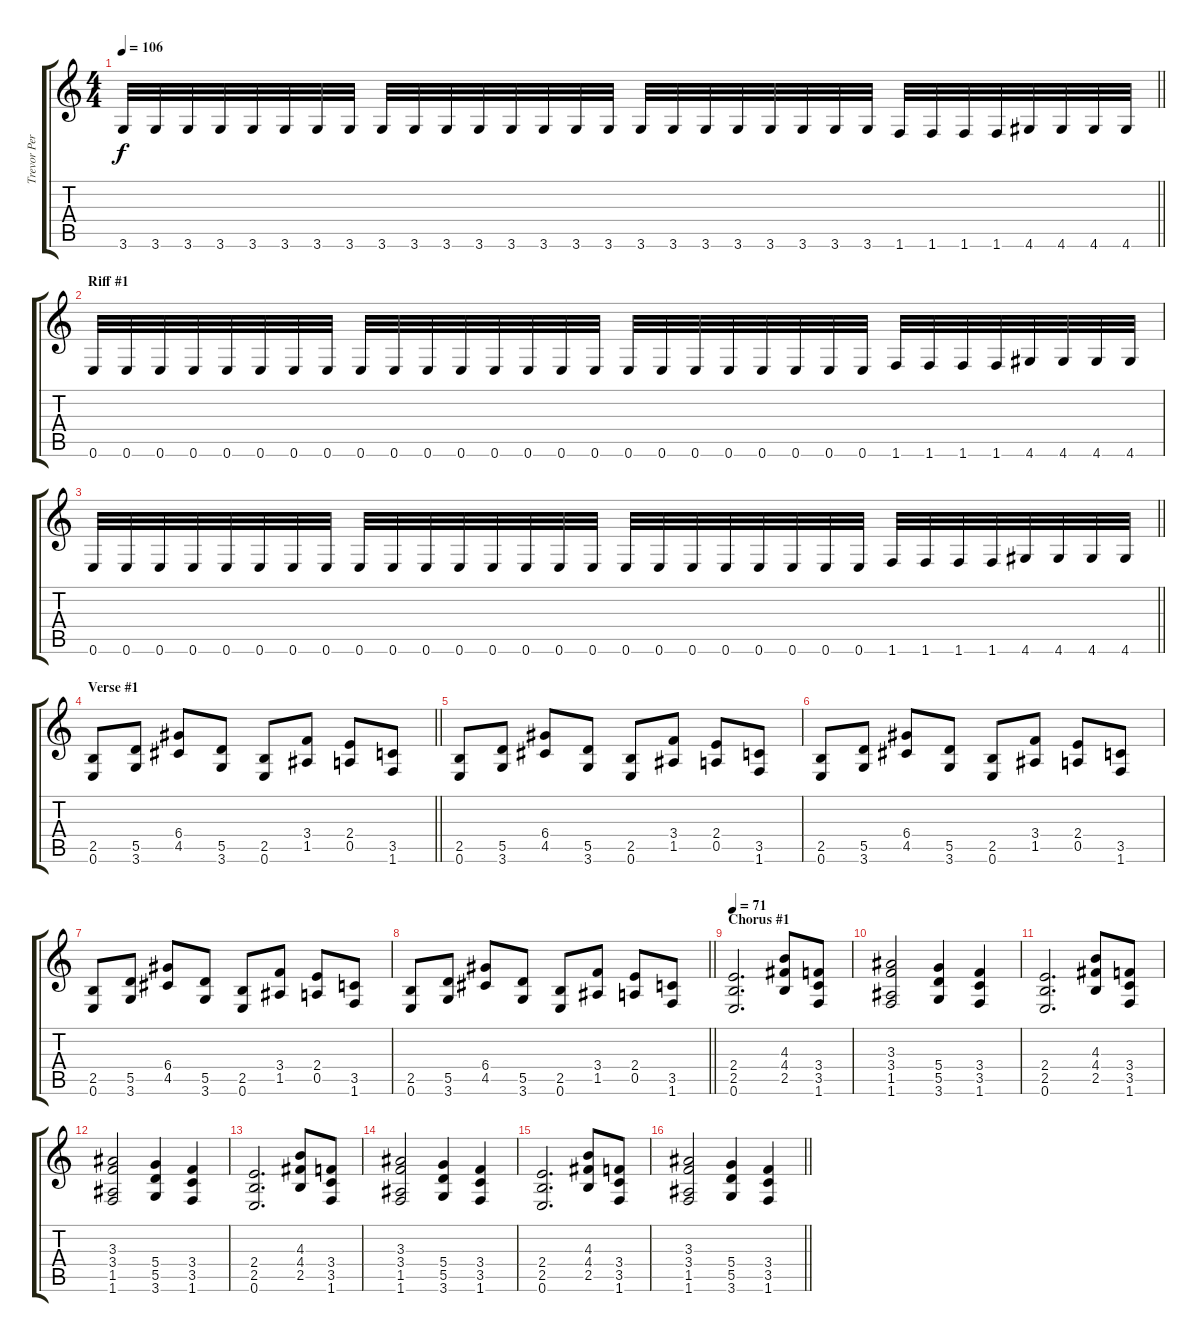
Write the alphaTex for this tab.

\track ("Trevor Peres (Rhythm Guitar)" "Trevor Per") {instrument overdrivenguitar}
\staff {score tabs}
\tuning (E4 B3 G3 D3 A2 E2) {hide}
\ts (4 4)
\tempo 106
\clef g2
\barLineRight lightlight
\ks c
3.6.32{dy f} 3.6.32 3.6.32 3.6.32 3.6.32 3.6.32 3.6.32 3.6.32 3.6.32 3.6.32 3.6.32 3.6.32 3.6.32 3.6.32 3.6.32 3.6.32 3.6.32 3.6.32 3.6.32 3.6.32 3.6.32 3.6.32 3.6.32 3.6.32 1.6.32 1.6.32 1.6.32 1.6.32 4.6.32 4.6.32 4.6.32 4.6.32 |
\section ("" "Riff #1")
0.6.32 0.6.32 0.6.32 0.6.32 0.6.32 0.6.32 0.6.32 0.6.32 0.6.32 0.6.32 0.6.32 0.6.32 0.6.32 0.6.32 0.6.32 0.6.32 0.6.32 0.6.32 0.6.32 0.6.32 0.6.32 0.6.32 0.6.32 0.6.32 1.6.32 1.6.32 1.6.32 1.6.32 4.6.32 4.6.32 4.6.32 4.6.32 |
\barLineRight lightlight
0.6.32 0.6.32 0.6.32 0.6.32 0.6.32 0.6.32 0.6.32 0.6.32 0.6.32 0.6.32 0.6.32 0.6.32 0.6.32 0.6.32 0.6.32 0.6.32 0.6.32 0.6.32 0.6.32 0.6.32 0.6.32 0.6.32 0.6.32 0.6.32 1.6.32 1.6.32 1.6.32 1.6.32 4.6.32 4.6.32 4.6.32 4.6.32 |
\section ("" "Verse #1")
\barLineRight lightlight
(2.5 0.6).8 (5.5 3.6).8 (6.4 4.5).8 (5.5 3.6).8 (2.5 0.6).8 (3.4 1.5).8 (2.4 0.5).8 (3.5 1.6).8 |
(2.5 0.6).8 (5.5 3.6).8 (6.4 4.5).8 (5.5 3.6).8 (2.5 0.6).8 (3.4 1.5).8 (2.4 0.5).8 (3.5 1.6).8 |
(2.5 0.6).8 (5.5 3.6).8 (6.4 4.5).8 (5.5 3.6).8 (2.5 0.6).8 (3.4 1.5).8 (2.4 0.5).8 (3.5 1.6).8 |
(2.5 0.6).8 (5.5 3.6).8 (6.4 4.5).8 (5.5 3.6).8 (2.5 0.6).8 (3.4 1.5).8 (2.4 0.5).8 (3.5 1.6).8 |
\barLineRight lightlight
(2.5 0.6).8 (5.5 3.6).8 (6.4 4.5).8 (5.5 3.6).8 (2.5 0.6).8 (3.4 1.5).8 (2.4 0.5).8 (3.5 1.6).8 |
\section ("" "Chorus #1")
\tempo 71
(2.4 2.5 0.6).2{d} (4.3 4.4 2.5).8 (3.4 3.5 1.6).8 |
(3.3 3.4 1.5 1.6).2 (5.4 5.5 3.6).4 (3.4 3.5 1.6).4 |
(2.4 2.5 0.6).2{d} (4.3 4.4 2.5).8 (3.4 3.5 1.6).8 |
(3.3 3.4 1.5 1.6).2 (5.4 5.5 3.6).4 (3.4 3.5 1.6).4 |
(2.4 2.5 0.6).2{d} (4.3 4.4 2.5).8 (3.4 3.5 1.6).8 |
(3.3 3.4 1.5 1.6).2 (5.4 5.5 3.6).4 (3.4 3.5 1.6).4 |
(2.4 2.5 0.6).2{d} (4.3 4.4 2.5).8 (3.4 3.5 1.6).8 |
\barLineRight lightlight
(3.3 3.4 1.5 1.6).2 (5.4 5.5 3.6).4 (3.4 3.5 1.6).4
